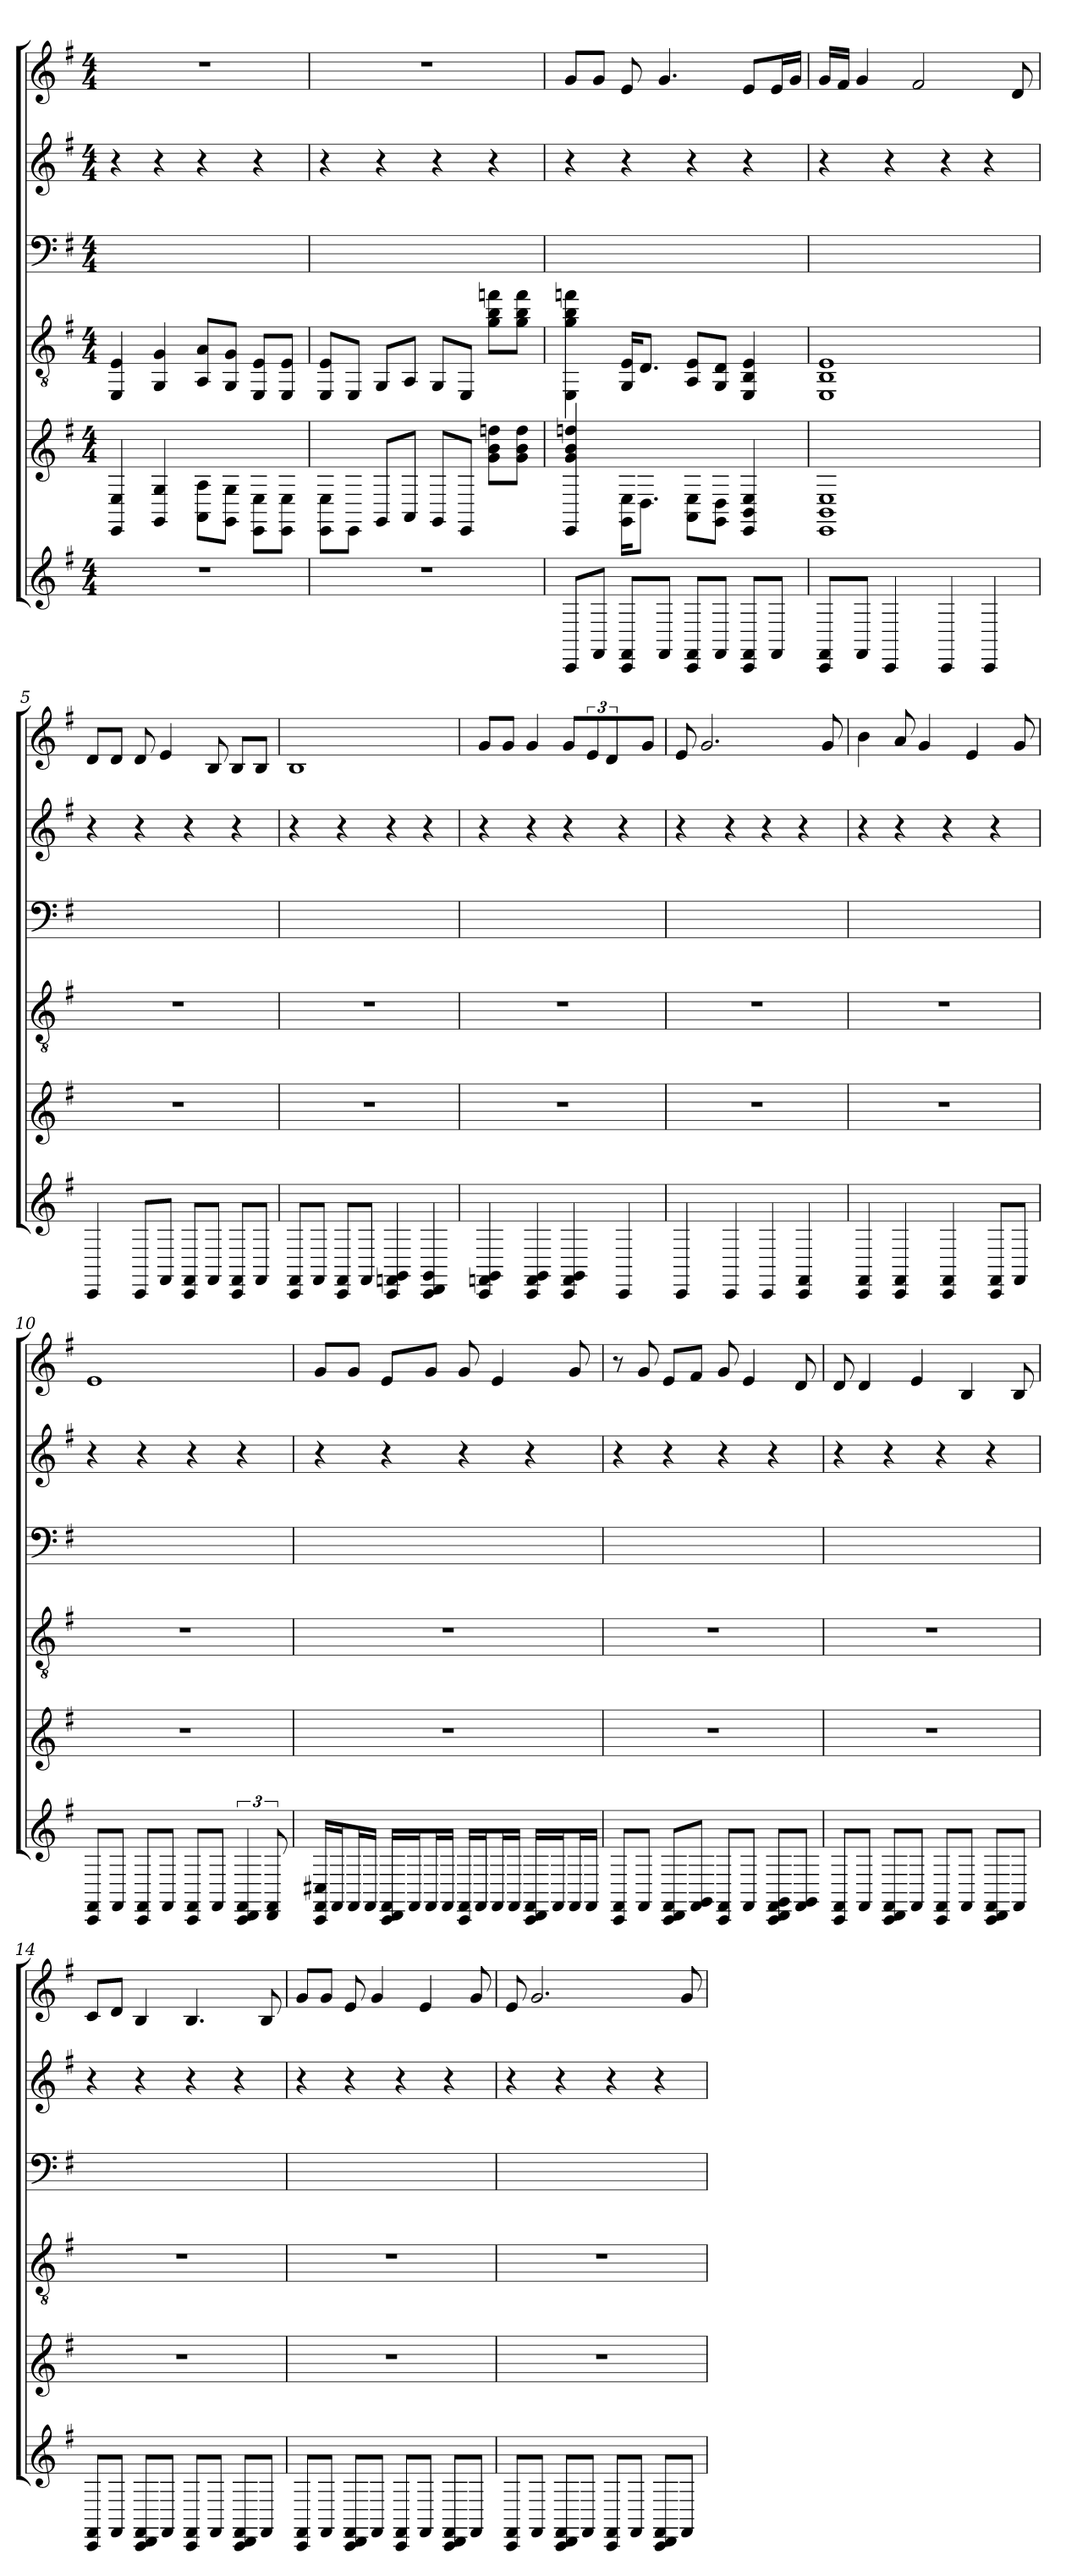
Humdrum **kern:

**kern	**kern	**kern	**kern	**kern	**kern
*part5	*part4	*part3	*part2	*part2	*part1
*staff6	*staff5	*staff4	*staff3	*staff2	*staff1
*	*stria6	*	*	*	*
*clefG2	*	*clefGv2	*clefF4	*clefG2	*clefG2
*k[f#]	*k[f#]	*k[f#]	*k[f#]	*k[f#]	*k[f#]
*G:	*G:	*G:	*G:	*G:	*G:
*M4/4	*M4/4	*M4/4	*M4/4	*M4/4	*M4/4
*MM128	*MM128	*MM128	*MM128	*MM128	*MM128
=1	=1	=1	=1	=1	=1
1r	4EE 4E	4EE 4E	1ryy	4r	1r
.	4GG 4G	4GG 4G	.	4r	.
.	8AA\ 8A\L	8AA/ 8A/L	.	4r	.
.	8GG\ 8G\J	8GG/ 8G/J	.	.	.
.	8EE\ 8E\L	8EE/ 8E/L	.	4r	.
.	8EE\ 8E\J	8EE/ 8E/J	.	.	.
=2	=2	=2	=2	=2	=2
1r	8EE\ 8E\L	8EE/ 8E/L	1ryy	4r	1r
.	8EEJ	8EE/J	.	.	.
.	8GGL	8GG/L	.	4r	.
.	8AAJ	8AA/J	.	.	.
.	8GGL	8GG/L	.	4r	.
.	8EEJ	8EE/J	.	.	.
.	8g\ 8b\ 8ff\L	8g\ 8b\ 8ff\L	.	4r	.
.	8g\ 8b\ 8ff\J	8g\ 8b\ 8ff\J	.	.	.
=3	=3	=3	=3	=3	=3
8CC/L	4EE 4g 4b 4ff	4EE 4g 4b 4ff	1ryy	4r	8g/L
8FF#/J	.	.	.	.	8g/J
8CC/ 8FF#/L	16GG\ 16E\KL	16GG/ 16E/KL	.	4r	8e
.	8.DJ	8.D/J	.	.	.
8FF#/J	.	.	.	.	4.g
8CC/ 8FF#/L	8AA\ 8E\L	8AA/ 8E/L	.	4r	.
8FF#/J	8GG\ 8D\J	8GG/ 8D/J	.	.	.
8CC/ 8FF#/L	4EE 4BB 4E	4EE 4BB 4E	.	4r	8e/L
8FF#/J	.	.	.	.	16e/L
.	.	.	.	.	16g/JJ
=4	=4	=4	=4	=4	=4
8CC/ 8FF#/L	1EE 1BB 1E	1EE 1BB 1E	1ryy	4r	16g/LL
.	.	.	.	.	16f#/JJ
8FF#/J	.	.	.	.	4g
4CC	.	.	.	4r	.
.	.	.	.	.	2f#
4CC	.	.	.	4r	.
4CC	.	.	.	4r	.
.	.	.	.	.	8d
=5	=5	=5	=5	=5	=5
4CC	1r	1r	1ryy	4r	8d/L
.	.	.	.	.	8d/J
8CC/L	.	.	.	4r	8d
8FF#/J	.	.	.	.	4e
8CC/ 8FF#/L	.	.	.	4r	.
8FF#/J	.	.	.	.	8B
8CC/ 8FF#/L	.	.	.	4r	8B/L
8FF#/J	.	.	.	.	8B/J
=6	=6	=6	=6	=6	=6
8CC/ 8FF#/L	1r	1r	1ryy	4r	1B
8FF#/J	.	.	.	.	.
8CC/ 8FF#/L	.	.	.	4r	.
8FF#/J	.	.	.	.	.
4CC 4FF 4GG	.	.	.	4r	.
4CC 4DD 4GG	.	.	.	4r	.
=7	=7	=7	=7	=7	=7
4CC 4FF 4GG	1r	1r	1ryy	4r	8g/L
.	.	.	.	.	8g/J
4CC 4FF 4GG	.	.	.	4r	4g
4CC 4FF 4GG	.	.	.	4r	8g/L
.	.	.	.	.	12e/J
.	.	.	.	.	6d
4CC	.	.	.	4r	.
.	.	.	.	.	8g
=8	=8	=8	=8	=8	=8
4CC	1r	1r	1ryy	4r	8e
.	.	.	.	.	2.g
4CC	.	.	.	4r	.
4CC	.	.	.	4r	.
4CC 4FF#	.	.	.	4r	.
.	.	.	.	.	8g
=9	=9	=9	=9	=9	=9
4CC 4FF#	1r	1r	1ryy	4r	4b
4CC 4FF#	.	.	.	4r	8a
.	.	.	.	.	4g
4CC 4FF#	.	.	.	4r	.
.	.	.	.	.	4e
8CC/ 8FF#/L	.	.	.	4r	.
8FF#/J	.	.	.	.	8g
=10	=10	=10	=10	=10	=10
8CC/ 8FF#/L	1r	1r	1ryy	4r	1e
8FF#/J	.	.	.	.	.
8CC/ 8FF#/L	.	.	.	4r	.
8FF#/J	.	.	.	.	.
8CC/ 8FF#/L	.	.	.	4r	.
8FF#/J	.	.	.	.	.
6CC 6DD 6FF#	.	.	.	4r	.
12DD 12FF#	.	.	.	.	.
=11	=11	=11	=11	=11	=11
16CC/ 16FF#/ 16C#X/LL	1r	1r	1ryy	4r	8g/L
16FF#/J	.	.	.	.	.
16FF#/L	.	.	.	.	8g/J
16FF#/JJ	.	.	.	.	.
16CC/ 16DD/ 16FF#/LL	.	.	.	4r	8e/L
16FF#/J	.	.	.	.	.
16FF#/L	.	.	.	.	8g/J
16FF#/JJ	.	.	.	.	.
16CC/ 16FF#/LL	.	.	.	4r	8g
16FF#/J	.	.	.	.	.
16FF#/L	.	.	.	.	4e
16FF#/JJ	.	.	.	.	.
16CC/ 16DD/ 16FF#/LL	.	.	.	4r	.
16FF#/J	.	.	.	.	.
16FF#/L	.	.	.	.	8g
16FF#/JJ	.	.	.	.	.
=12	=12	=12	=12	=12	=12
8CC/ 8FF#/L	1r	1r	1ryy	4r	8r
8FF#/J	.	.	.	.	8g
8CC/ 8DD/ 8FF#/L	.	.	.	4r	8e/L
8FF#/ 8GG/J	.	.	.	.	8f#/J
8CC/ 8FF#/L	.	.	.	4r	8g
8FF#/J	.	.	.	.	4e
8CC/ 8DD/ 8FF#/ 8GG/L	.	.	.	4r	.
8FF#/ 8GG/J	.	.	.	.	8d
=13	=13	=13	=13	=13	=13
8CC/ 8FF#/L	1r	1r	1ryy	4r	8d
8FF#/J	.	.	.	.	4d
8CC/ 8DD/ 8FF#/L	.	.	.	4r	.
8FF#/J	.	.	.	.	4e
8CC/ 8FF#/L	.	.	.	4r	.
8FF#/J	.	.	.	.	4B
8CC/ 8DD/ 8FF#/L	.	.	.	4r	.
8FF#/J	.	.	.	.	8B
=14	=14	=14	=14	=14	=14
8CC/ 8FF#/L	1r	1r	1ryy	4r	8c/L
8FF#/J	.	.	.	.	8d/J
8CC/ 8DD/ 8FF#/L	.	.	.	4r	4B
8FF#/J	.	.	.	.	.
8CC/ 8FF#/L	.	.	.	4r	4.B
8FF#/J	.	.	.	.	.
8CC/ 8DD/ 8FF#/L	.	.	.	4r	.
8FF#/J	.	.	.	.	8B
=15	=15	=15	=15	=15	=15
8CC/ 8FF#/L	1r	1r	1ryy	4r	8g/L
8FF#/J	.	.	.	.	8g/J
8CC/ 8DD/ 8FF#/L	.	.	.	4r	8e
8FF#/J	.	.	.	.	4g
8CC/ 8FF#/L	.	.	.	4r	.
8FF#/J	.	.	.	.	4e
8CC/ 8DD/ 8FF#/L	.	.	.	4r	.
8FF#/J	.	.	.	.	8g
=16	=16	=16	=16	=16	=16
8CC/ 8FF#/L	1r	1r	1ryy	4r	8e
8FF#/J	.	.	.	.	2.g
8CC/ 8DD/ 8FF#/L	.	.	.	4r	.
8FF#/J	.	.	.	.	.
8CC/ 8FF#/L	.	.	.	4r	.
8FF#/J	.	.	.	.	.
8CC/ 8DD/ 8FF#/L	.	.	.	4r	.
8FF#/J	.	.	.	.	8g
=	=	=	=	=	=
*-	*-	*-	*-	*-	*-
